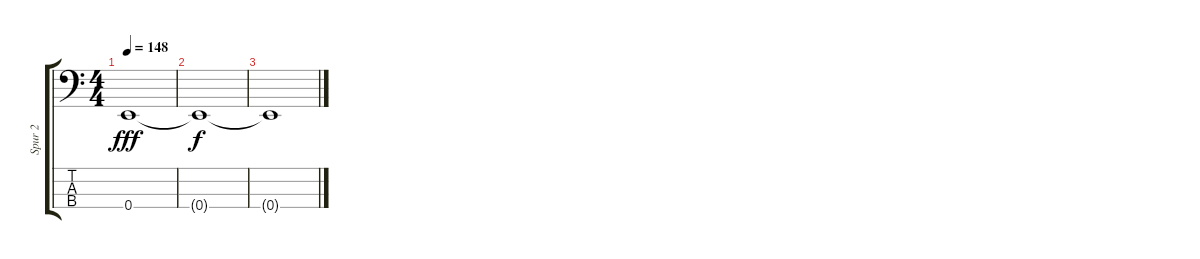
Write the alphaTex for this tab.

\track ("Spur 2" "Spur 2") {instrument electricbassfinger}
\staff {score tabs}
\tuning (G2 D2 A1 E1) {hide}
\ts (4 4)
\tempo 148
\clef f4
\ks c
0.4.1{dy fff} |
0.4{t}.1{dy f} |
0.4{t}.1
